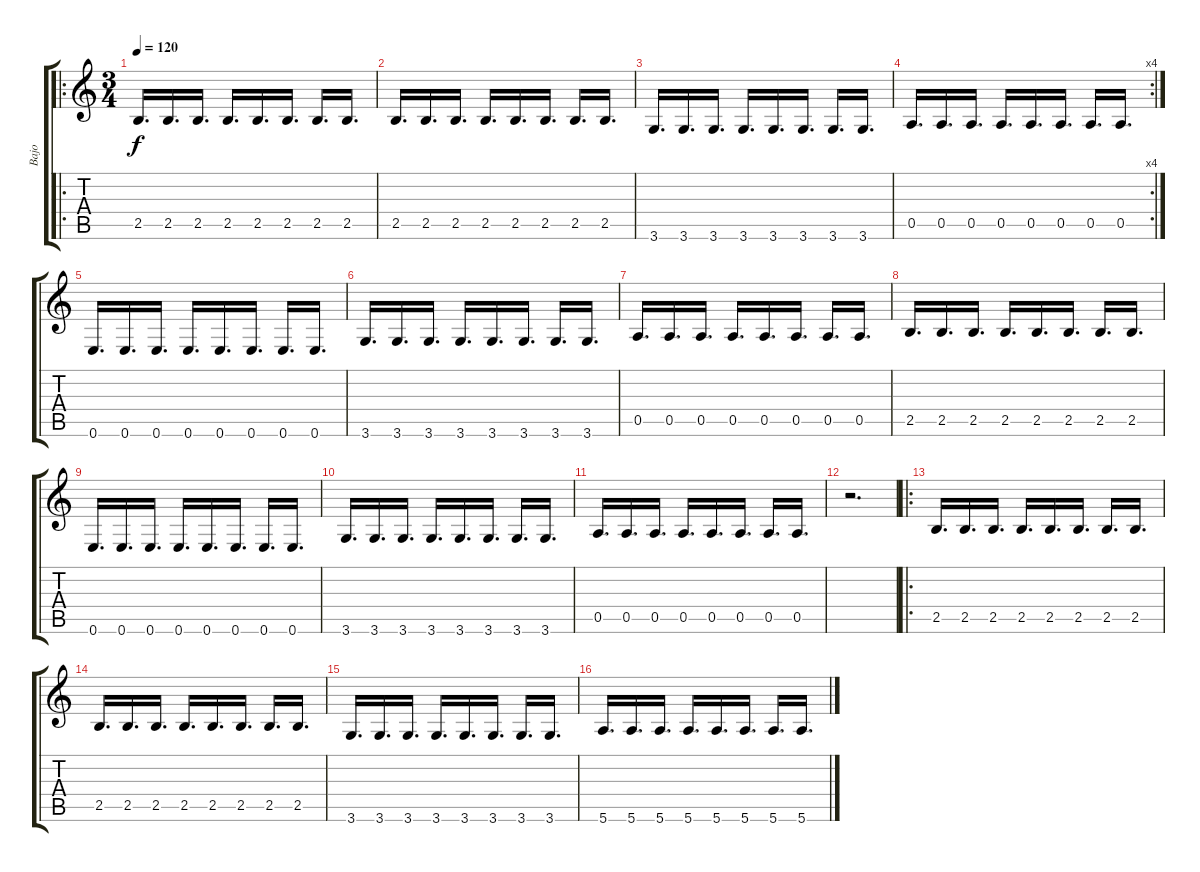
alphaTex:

\track ("Bajo" "Bajo") {instrument electricbassfinger}
\staff {score tabs}
\tuning (E4 B3 G3 D3 A2 E2) {hide}
\ro
\ts (3 4)
\tempo 120
\clef g2
\ks c
2.5.16{d dy f} 2.5.16{d} 2.5.16{d} 2.5.16{d} 2.5.16{d} 2.5.16{d} 2.5.16{d} 2.5.16{d} |
2.5.16{d} 2.5.16{d} 2.5.16{d} 2.5.16{d} 2.5.16{d} 2.5.16{d} 2.5.16{d} 2.5.16{d} |
3.6.16{d} 3.6.16{d} 3.6.16{d} 3.6.16{d} 3.6.16{d} 3.6.16{d} 3.6.16{d} 3.6.16{d} |
\rc 4
0.5.16{d} 0.5.16{d} 0.5.16{d} 0.5.16{d} 0.5.16{d} 0.5.16{d} 0.5.16{d} 0.5.16{d} |
0.6.16{d} 0.6.16{d} 0.6.16{d} 0.6.16{d} 0.6.16{d} 0.6.16{d} 0.6.16{d} 0.6.16{d} |
3.6.16{d} 3.6.16{d} 3.6.16{d} 3.6.16{d} 3.6.16{d} 3.6.16{d} 3.6.16{d} 3.6.16{d} |
0.5.16{d} 0.5.16{d} 0.5.16{d} 0.5.16{d} 0.5.16{d} 0.5.16{d} 0.5.16{d} 0.5.16{d} |
2.5.16{d} 2.5.16{d} 2.5.16{d} 2.5.16{d} 2.5.16{d} 2.5.16{d} 2.5.16{d} 2.5.16{d} |
0.6.16{d} 0.6.16{d} 0.6.16{d} 0.6.16{d} 0.6.16{d} 0.6.16{d} 0.6.16{d} 0.6.16{d} |
3.6.16{d} 3.6.16{d} 3.6.16{d} 3.6.16{d} 3.6.16{d} 3.6.16{d} 3.6.16{d} 3.6.16{d} |
0.5.16{d} 0.5.16{d} 0.5.16{d} 0.5.16{d} 0.5.16{d} 0.5.16{d} 0.5.16{d} 0.5.16{d} |
r.2{d} |
\ro
2.5.16{d} 2.5.16{d} 2.5.16{d} 2.5.16{d} 2.5.16{d} 2.5.16{d} 2.5.16{d} 2.5.16{d} |
2.5.16{d} 2.5.16{d} 2.5.16{d} 2.5.16{d} 2.5.16{d} 2.5.16{d} 2.5.16{d} 2.5.16{d} |
3.6.16{d} 3.6.16{d} 3.6.16{d} 3.6.16{d} 3.6.16{d} 3.6.16{d} 3.6.16{d} 3.6.16{d} |
5.6.16{d} 5.6.16{d} 5.6.16{d} 5.6.16{d} 5.6.16{d} 5.6.16{d} 5.6.16{d} 5.6.16{d}
